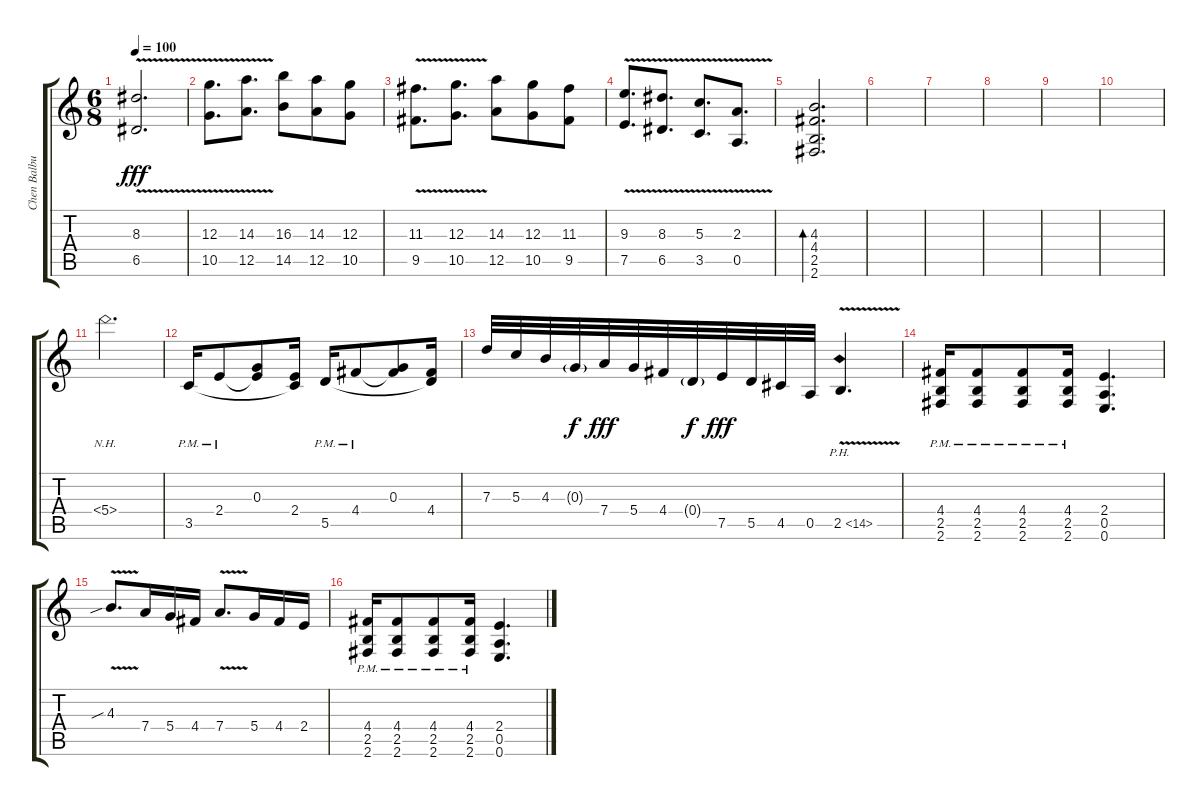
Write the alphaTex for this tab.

\track ("Chen Balbus" "Chen Balbu") {instrument distortionguitar}
\staff {score tabs}
\tuning (E4 B3 G3 D3 A2 E2) {hide}
\ts (6 8)
\tempo 100
\clef g2
\ks c
(8.3{v} 6.5{v}).2{d dy fff} |
(12.3{v} 10.5{v}).8{d} (14.3{v} 12.5{v}).8{d} (16.3 14.5).8 (14.3 12.5).8 (12.3 10.5).8 |
(11.3{v} 9.5{v}).8{d} (12.3{v} 10.5{v}).8{d} (14.3 12.5).8 (12.3 10.5).8 (11.3 9.5).8 |
(9.3{v} 7.5{v}).8{d} (8.3{v} 6.5{v}).8{d} (5.3{v} 3.5{v}).8{d} (2.3{v} 0.5{v}).8{d} |
(4.3 4.4 2.5 2.6).2{d bd 60} |
|
|
|
|
|
5.4{nh}.2{d} |
3.5{pm}.16 2.4{pm}.8 (0.3 2.4{t}).8 (2.4 3.5{t}).16 5.5{pm}.16 4.4{pm}.8 (0.3 4.4{t}).8 (4.4 5.5{t}).16 |
7.3.32 5.3.32 4.3.32 0.3{g}.32{dy f} 7.4.32{dy fff} 5.4.32 4.4.32 0.4{g}.32{dy f} 7.5.32{dy fff} 5.5.32 4.5.32 0.5.32 2.5{ph 12 v}.4{d} |
(4.4{pm} 2.5{pm} 2.6{pm}).16 (4.4{pm} 2.5{pm} 2.6{pm}).8 (4.4{pm} 2.5{pm} 2.6{pm}).8 (4.4{pm} 2.5{pm} 2.6{pm}).16 (2.4 0.5 0.6).4{d} |
4.3{v sib}.8{d} 7.4.16 5.4.16 4.4.16 7.4{v}.8{d} 5.4.16 4.4.16 2.4.16 |
(4.4{pm} 2.5{pm} 2.6{pm}).16 (4.4{pm} 2.5{pm} 2.6{pm}).8 (4.4{pm} 2.5{pm} 2.6{pm}).8 (4.4{pm} 2.5{pm} 2.6{pm}).16 (2.4 0.5 0.6).4{d}
